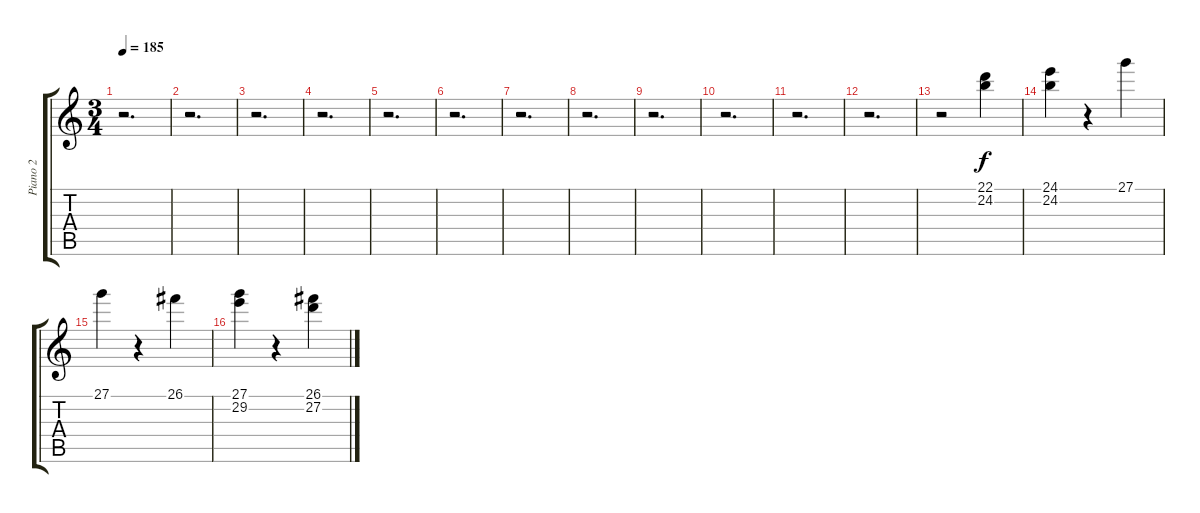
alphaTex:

\track ("Piano 2" "Piano 2") {instrument brightacousticpiano}
\staff {score tabs}
\tuning (E4 B3 G3 D3 A2 E2) {hide}
\ts (3 4)
\tempo 185
\clef g2
\ks c
r.2{d dy f} |
r.2{d} |
r.2{d} |
r.2{d} |
r.2{d} |
r.2{d} |
r.2{d} |
r.2{d} |
r.2{d} |
r.2{d} |
r.2{d} |
r.2{d} |
r.2 (22.1 24.2).4 |
(24.1 24.2).4 r.4 27.1.4 |
27.1.4 r.4 26.1.4 |
(27.1 29.2).4 r.4 (26.1 27.2).4
